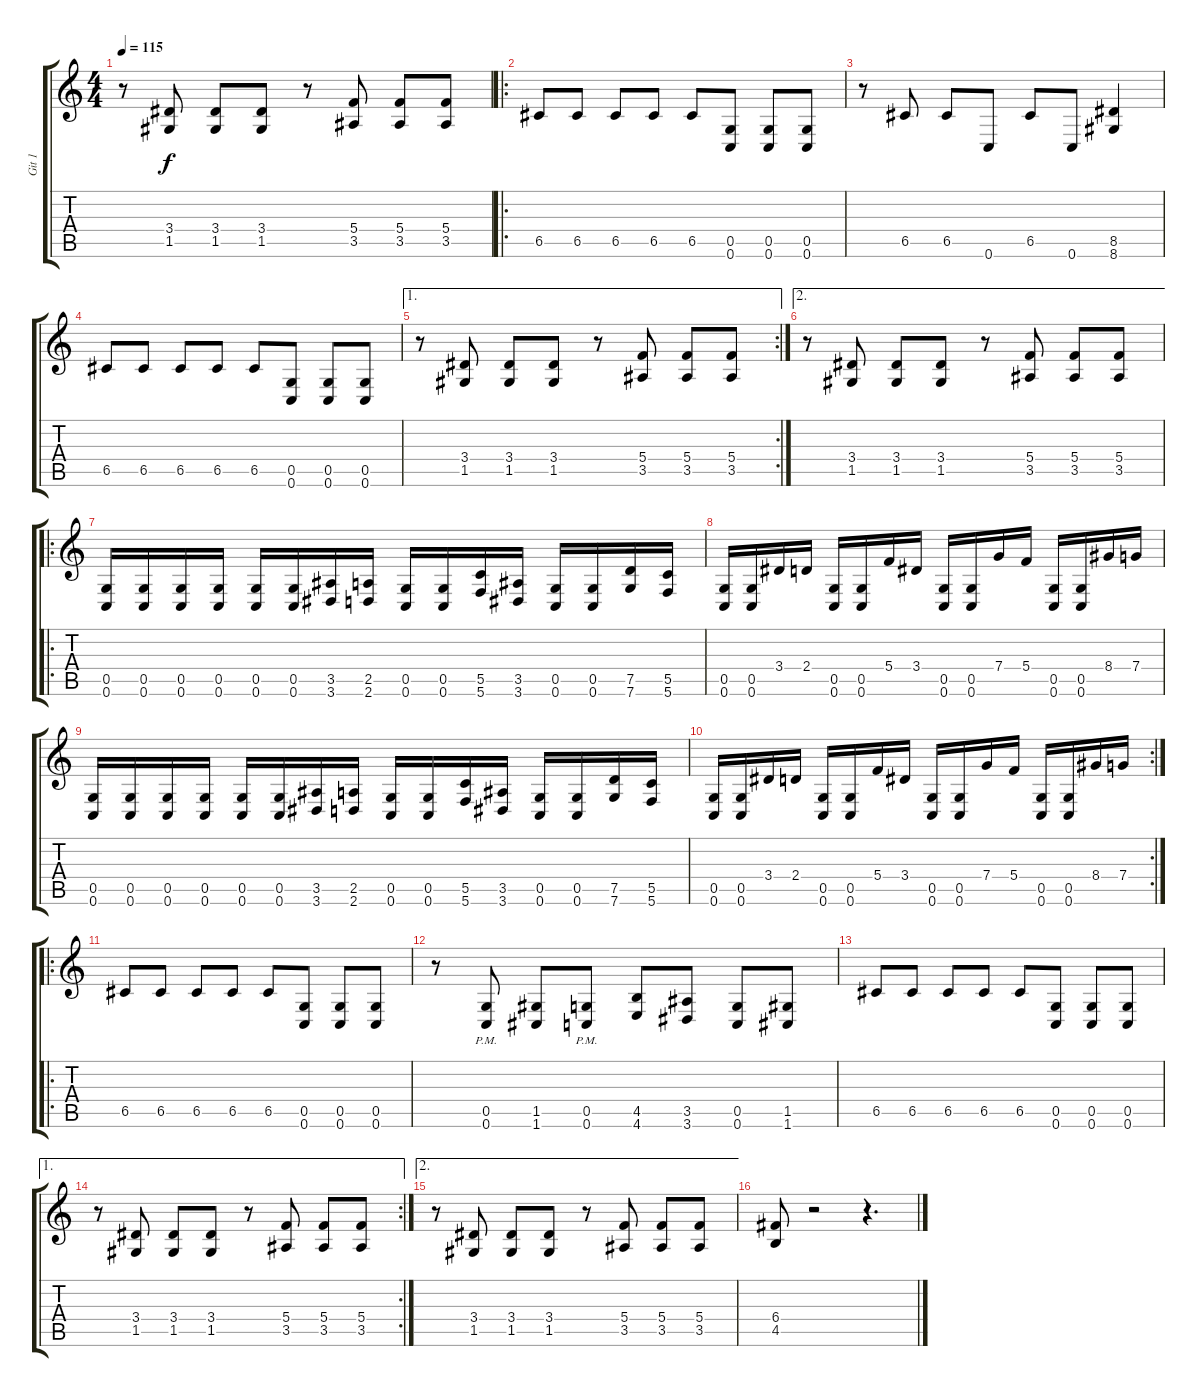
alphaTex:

\track ("Git 1" "Git 1") {instrument distortionguitar}
\staff {score tabs}
\tuning (D4 A3 F3 C3 G2 C2) {hide}
\ts (4 4)
\tempo 115
\clef g2
\ks c
r.8{dy f} (3.4 1.5).8 (3.4 1.5).8 (3.4 1.5).8 r.8 (5.4 3.5).8 (5.4 3.5).8 (5.4 3.5).8 |
\ro
6.5.8 6.5.8 6.5.8 6.5.8 6.5.8 (0.5 0.6).8 (0.5 0.6).8 (0.5 0.6).8 |
r.8 6.5.8 6.5.8 0.6.8 6.5.8 0.6.8 (8.5 8.6).4 |
6.5.8 6.5.8 6.5.8 6.5.8 6.5.8 (0.5 0.6).8 (0.5 0.6).8 (0.5 0.6).8 |
\ae 1
\rc 2
r.8 (3.4 1.5).8 (3.4 1.5).8 (3.4 1.5).8 r.8 (5.4 3.5).8 (5.4 3.5).8 (5.4 3.5).8 |
\ae 2
r.8 (3.4 1.5).8 (3.4 1.5).8 (3.4 1.5).8 r.8 (5.4 3.5).8 (5.4 3.5).8 (5.4 3.5).8 |
\ro
(0.5 0.6).16 (0.5 0.6).16 (0.5 0.6).16 (0.5 0.6).16 (0.5 0.6).16 (0.5 0.6).16 (3.5 3.6).16 (2.5 2.6).16 (0.5 0.6).16 (0.5 0.6).16 (5.5 5.6).16 (3.5 3.6).16 (0.5 0.6).16 (0.5 0.6).16 (7.5 7.6).16 (5.5 5.6).16 |
(0.5 0.6).16 (0.5 0.6).16 3.4.16 2.4.16 (0.5 0.6).16 (0.5 0.6).16 5.4.16 3.4.16 (0.5 0.6).16 (0.5 0.6).16 7.4.16 5.4.16 (0.5 0.6).16 (0.5 0.6).16 8.4.16 7.4.16 |
(0.5 0.6).16 (0.5 0.6).16 (0.5 0.6).16 (0.5 0.6).16 (0.5 0.6).16 (0.5 0.6).16 (3.5 3.6).16 (2.5 2.6).16 (0.5 0.6).16 (0.5 0.6).16 (5.5 5.6).16 (3.5 3.6).16 (0.5 0.6).16 (0.5 0.6).16 (7.5 7.6).16 (5.5 5.6).16 |
\rc 2
(0.5 0.6).16 (0.5 0.6).16 3.4.16 2.4.16 (0.5 0.6).16 (0.5 0.6).16 5.4.16 3.4.16 (0.5 0.6).16 (0.5 0.6).16 7.4.16 5.4.16 (0.5 0.6).16 (0.5 0.6).16 8.4.16 7.4.16 |
\ro
6.5.8 6.5.8 6.5.8 6.5.8 6.5.8 (0.5 0.6).8 (0.5 0.6).8 (0.5 0.6).8 |
r.8 (0.5{pm} 0.6{pm}).8 (1.5 1.6).8 (0.5{pm} 0.6{pm}).8 (4.5 4.6).8 (3.5 3.6).8 (0.5 0.6).8 (1.5 1.6).8 |
6.5.8 6.5.8 6.5.8 6.5.8 6.5.8 (0.5 0.6).8 (0.5 0.6).8 (0.5 0.6).8 |
\ae 1
\rc 2
r.8 (3.4 1.5).8 (3.4 1.5).8 (3.4 1.5).8 r.8 (5.4 3.5).8 (5.4 3.5).8 (5.4 3.5).8 |
\ae 2
r.8 (3.4 1.5).8 (3.4 1.5).8 (3.4 1.5).8 r.8 (5.4 3.5).8 (5.4 3.5).8 (5.4 3.5).8 |
(6.4 4.5).8 r.2 r.4{d}
